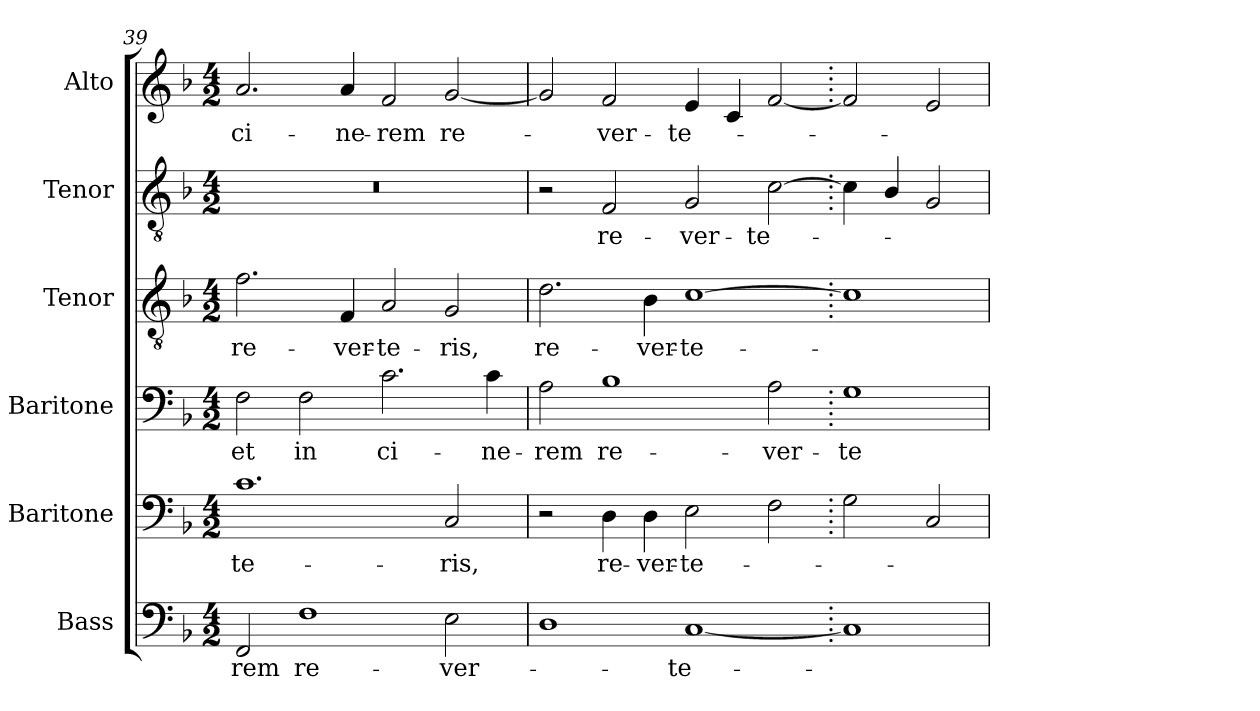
**kern	**text	**kern	**text	**kern	**text	**kern	**text	**kern	**text	**kern	**text
*part6	*part6	*part5	*part5	*part4	*part4	*part3	*part3	*part2	*part2	*part1	*part1
*staff6	*staff6	*staff5	*staff5	*staff4	*staff4	*staff3	*staff3	*staff2	*staff2	*staff1	*staff1
*I"Bass	*	*I"Baritone	*	*I"Baritone	*	*I"Tenor	*	*I"Tenor	*	*I"Alto	*
*I'B.	*	*I'Bar.	*	*I'Bar.	*	*I'T.	*	*I'T.	*	*I'A.	*
*clefF4	*	*clefF4	*	*clefF4	*	*clefGv2	*	*clefGv2	*	*clefG2	*
*	*	*	*	*	*	*ITrd7c12	*	*ITrd7c12	*	*	*
*k[b-]	*	*k[b-]	*	*k[b-]	*	*k[b-]	*	*k[b-]	*	*k[b-]	*
*F:	*	*F:	*	*F:	*	*F:	*	*F:	*	*F:	*
*M4/2	*	*M4/2	*	*M4/2	*	*M4/2	*	*M4/2	*	*M4/2	*
=39	=39	=39	=39	=39	=39	=39	=39	=39	=39	=39	=39
!	!LO:LY:b:color=#000000	!	!	!	!	!	!	!	!	!	!
!	!	!	!LO:LY:b:color=#000000	!	!	!	!	!	!	!	!
!	!	!	!	!	!LO:LY:b:color=#000000	!	!	!	!	!	!
!	!	!	!	!	!	!	!LO:LY:b:color=#000000	!LO:N:vis=1	!	!	!
!	!	!	!	!	!	!	!	!	!	!	!LO:LY:b:color=#000000
2FFi/	-rem	1.ci	-te-	2Fi\	et	2.Fi\	re-	0r	.	2.ai/	ci-
!	!LO:LY:b:color=#000000	!	!	!	!	!	!	!	!	!	!
!	!	!	!	!	!LO:LY:b:color=#000000	!	!	!	!	!	!
1Fi	re-	.	.	2Fi\	in	.	.	.	.	.	.
!	!	!	!	!	!	!	!LO:LY:b:color=#000000	!	!	!	!
!	!	!	!	!	!	!	!	!	!	!	!LO:LY:b:color=#000000
.	.	.	.	.	.	4FFi/	-ver-	.	.	4ai/	-ne-
!	!	!	!	!	!LO:LY:b:color=#000000	!	!	!	!	!	!
!	!	!	!	!	!	!	!LO:LY:b:color=#000000	!	!	!	!
!	!	!	!	!	!	!	!	!	!	!	!LO:LY:b:color=#000000
.	.	.	.	2.ci\	ci-	2AAi/	-te-	.	.	2fi/	-rem
!	!LO:LY:b:color=#000000	!	!	!	!	!	!	!	!	!	!
!	!	!	!LO:LY:b:color=#000000	!	!	!	!	!	!	!	!
!	!	!	!	!	!	!	!LO:LY:b:color=#000000	!	!	!	!
!	!	!	!	!	!	!	!	!	!	!	!LO:LY:b:color=#000000
2Ei\	-ver-	2Ci/	-ris,	.	.	2GGi/	-ris,	.	.	[2gi/	re-
!	!	!	!	!	!LO:LY:b:color=#000000	!	!	!	!	!	!
.	.	.	.	4ci\	-ne-	.	.	.	.	.	.
=40	=40	=40	=40	=40	=40	=40	=40	=40	=40	=40	=40
!	!	!	!	!	!LO:LY:b:color=#000000	!	!	!	!	!	!
!	!	!	!	!	!	!	!LO:LY:b:color=#000000	!	!	!	!
1Di	.	2r	.	2Ai\	-rem	2.Di\	re-	2r	.	2gi/]	.
!	!	!	!LO:LY:b:color=#000000	!	!	!	!	!	!	!	!
!	!	!	!	!	!LO:LY:b:color=#000000	!	!	!	!	!	!
!	!	!	!	!	!	!	!	!	!LO:LY:b:color=#000000	!	!
!	!	!	!	!	!	!	!	!	!	!	!LO:LY:b:color=#000000
.	.	4Di\	re-	1B-i	re-	.	.	2FFi/	re-	2fi/	-ver-
!	!	!	!LO:LY:b:color=#000000	!	!	!	!	!	!	!	!
!	!	!	!	!	!	!	!LO:LY:b:color=#000000	!	!	!	!
.	.	4Di\	-ver-	.	.	4BB-i\	-ver-	.	.	.	.
!	!LO:LY:b:color=#000000	!	!	!	!	!	!	!	!	!	!
!	!	!	!LO:LY:b:color=#000000	!	!	!	!	!	!	!	!
!	!	!	!	!	!	!	!LO:LY:b:color=#000000	!	!	!	!
!	!	!	!	!	!	!	!	!	!LO:LY:b:color=#000000	!	!
!	!	!	!	!	!	!	!	!	!	!	!LO:LY:b:color=#000000
[1Ci	-te-	2Ei\	-te-	.	.	[1Ci	-te-	2GGi/	-ver-	4ei/	-te-
.	.	.	.	.	.	.	.	.	.	4ci/	.
!	!	!	!	!	!LO:LY:b:color=#000000	!	!	!	!	!	!
!	!	!	!	!	!	!	!	!	!LO:LY:b:color=#000000	!	!
.	.	2Fi\	.	2Ai\	-ver-	.	.	[2Ci\	-te-	[2fi/	.
=41.	=41.	=41.	=41.	=41.	=41.	=41.	=41.	=41.	=41.	=41.	=41.
!	!	!	!	!	!LO:LY:b:color=#000000	!	!	!	!	!	!
1Ci]	.	2Gi\	.	1Gi	-te-	1Ci]	.	4Ci\]	.	2fi/]	.
.	.	.	.	.	.	.	.	4BB-i/	.	.	.
.	.	2Ci/	.	.	.	.	.	2GGi/	.	2ei/	.
=	=	=	=	=	=	=	=	=	=	=	=
*-	*-	*-	*-	*-	*-	*-	*-	*-	*-	*-	*-
